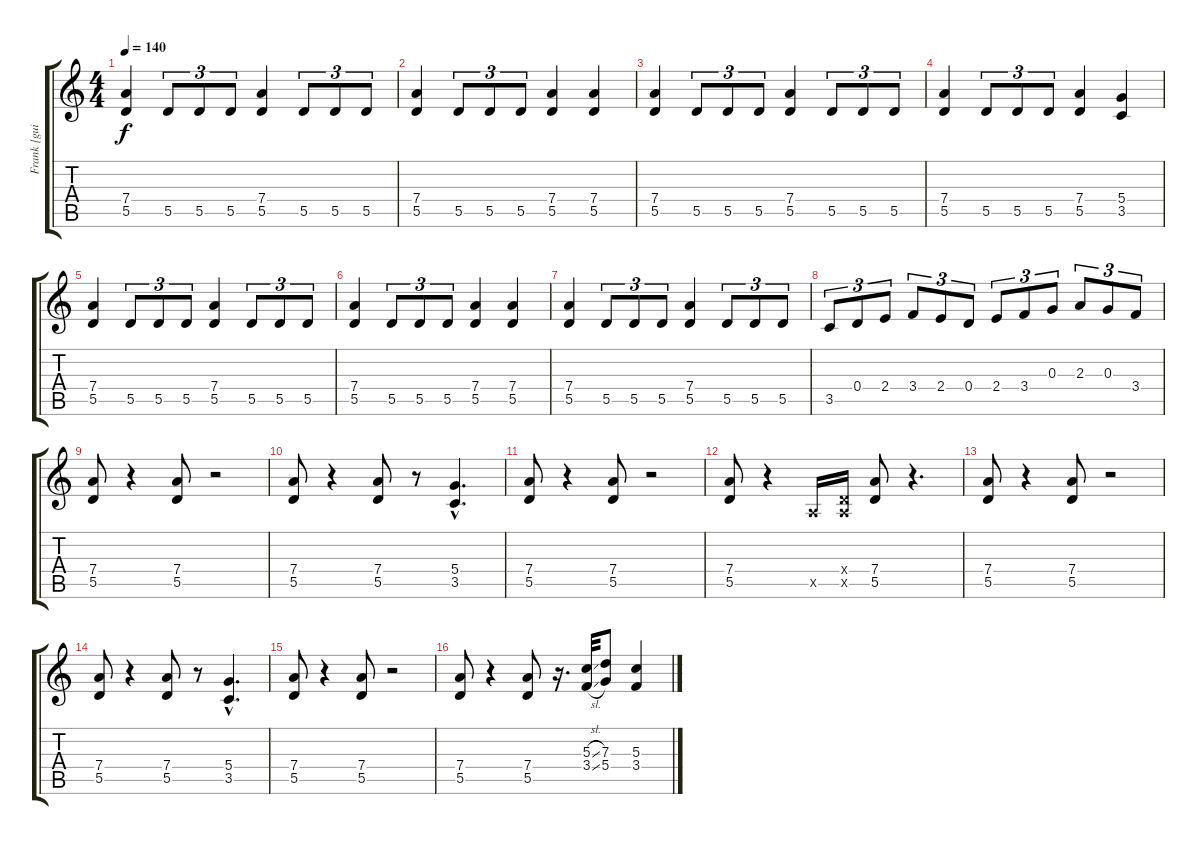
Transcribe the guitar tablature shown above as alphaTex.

\track ("Frank [guitarra]" "Frank [gui") {instrument overdrivenguitar}
\staff {score tabs}
\tuning (E4 B3 G3 D3 A2 E2) {hide}
\ts (4 4)
\tempo 140
\clef g2
\ks c
(7.4 5.5).4{dy f} 5.5.8{tu (3 2)} 5.5.8{tu (3 2)} 5.5.8{tu (3 2)} (7.4 5.5).4 5.5.8{tu (3 2)} 5.5.8{tu (3 2)} 5.5.8{tu (3 2)} |
(7.4 5.5).4 5.5.8{tu (3 2)} 5.5.8{tu (3 2)} 5.5.8{tu (3 2)} (7.4 5.5).4 (7.4 5.5).4 |
(7.4 5.5).4 5.5.8{tu (3 2)} 5.5.8{tu (3 2)} 5.5.8{tu (3 2)} (7.4 5.5).4 5.5.8{tu (3 2)} 5.5.8{tu (3 2)} 5.5.8{tu (3 2)} |
(7.4 5.5).4 5.5.8{tu (3 2)} 5.5.8{tu (3 2)} 5.5.8{tu (3 2)} (7.4 5.5).4 (5.4 3.5).4 |
(7.4 5.5).4 5.5.8{tu (3 2)} 5.5.8{tu (3 2)} 5.5.8{tu (3 2)} (7.4 5.5).4 5.5.8{tu (3 2)} 5.5.8{tu (3 2)} 5.5.8{tu (3 2)} |
(7.4 5.5).4 5.5.8{tu (3 2)} 5.5.8{tu (3 2)} 5.5.8{tu (3 2)} (7.4 5.5).4 (7.4 5.5).4 |
(7.4 5.5).4 5.5.8{tu (3 2)} 5.5.8{tu (3 2)} 5.5.8{tu (3 2)} (7.4 5.5).4 5.5.8{tu (3 2)} 5.5.8{tu (3 2)} 5.5.8{tu (3 2)} |
3.5.8{tu (3 2)} 0.4.8{tu (3 2)} 2.4.8{tu (3 2)} 3.4.8{tu (3 2)} 2.4.8{tu (3 2)} 0.4.8{tu (3 2)} 2.4.8{tu (3 2)} 3.4.8{tu (3 2)} 0.3.8{tu (3 2)} 2.3.8{tu (3 2)} 0.3.8{tu (3 2)} 3.4.8{tu (3 2)} |
(7.4 5.5).8 r.4 (7.4 5.5).8 r.2 |
(7.4 5.5).8 r.4 (7.4 5.5).8 r.8 (5.4{hac} 3.5{hac}).4{d} |
(7.4 5.5).8 r.4 (7.4 5.5).8 r.2 |
(7.4 5.5).8 r.4 0.5{x}.16 (0.4{x} 0.5{x}).16 (7.4 5.5).8 r.4{d} |
(7.4 5.5).8{instrument overdrivenguitar} r.4 (7.4 5.5).8 r.2 |
(7.4 5.5).8 r.4 (7.4 5.5).8 r.8 (5.4{hac} 3.5{hac}).4{d} |
(7.4 5.5).8 r.4 (7.4 5.5).8 r.2 |
(7.4 5.5).8 r.4 (7.4 5.5).8 r.16{d} (5.3{sl} 3.4{sl}).32 (7.3 5.4).8 (5.3 3.4).4
